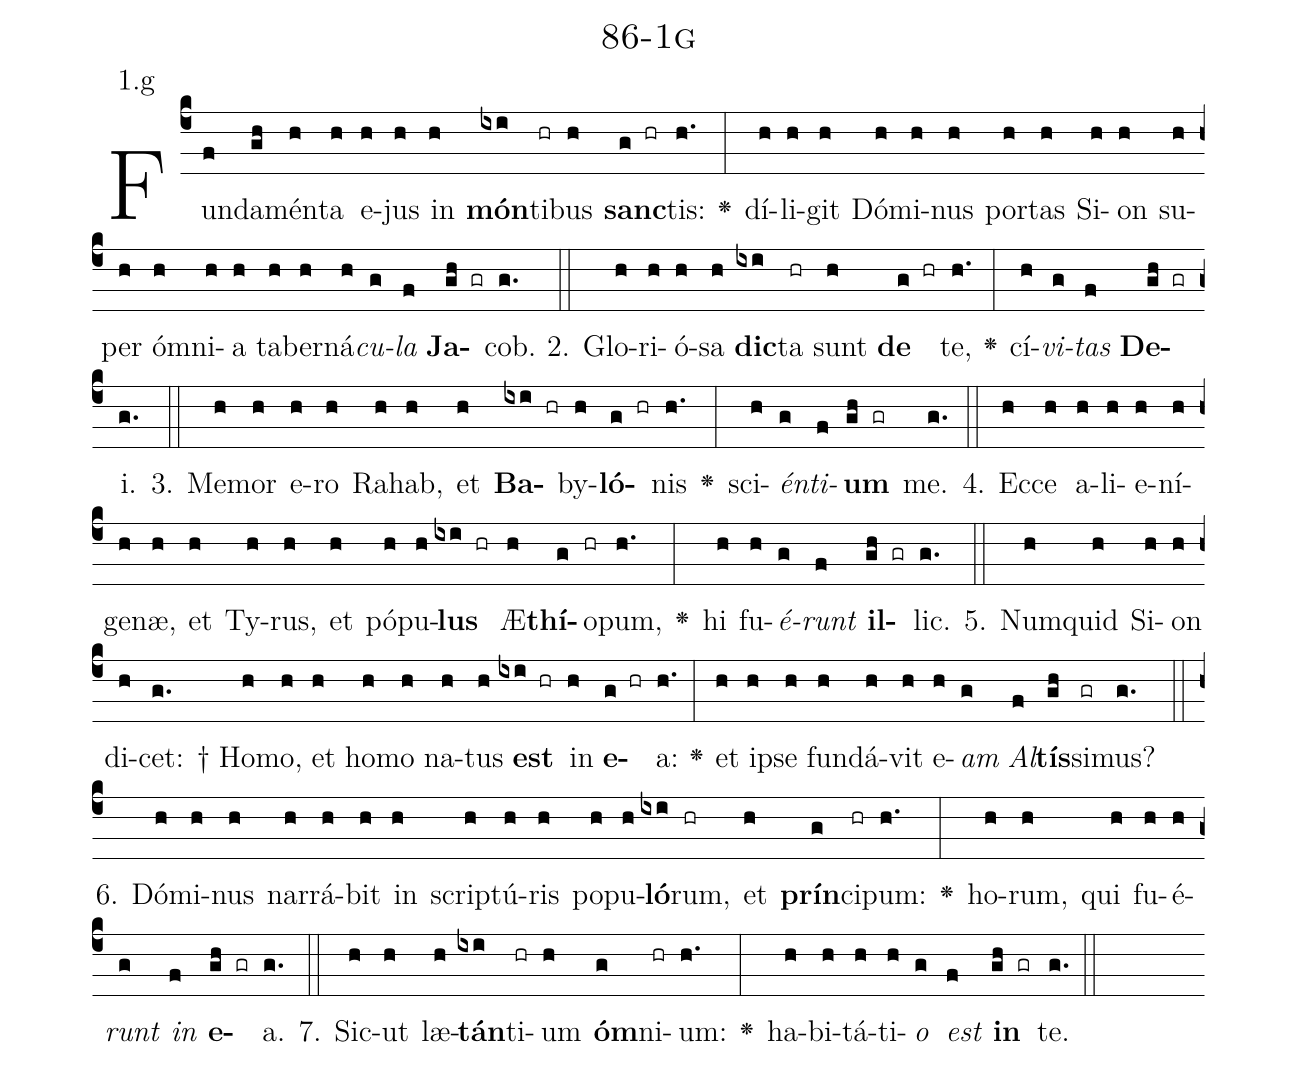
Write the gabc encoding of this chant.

name: 86-1g;
annotation: 1.g;
%%
(c4)Fun(f)da(gh)mén(h)ta(h) e(h)jus(h) in(h) <b>món</b>(ixi)ti(hr)bus(h) <b>sanc</b>(g hr)tis:(h.) <v>\greheightstar</v>(:) dí(h)li(h)git(h) Dó(h)mi(h)nus(h) por(h)tas(h) Si(h)on(h) su(h)per(h) óm(h)ni(h)a(h) ta(h)ber(h)ná(h)<i>cu</i>(g)<i>la</i>(f) <b>Ja</b>(gh gr)cob.(g.) (::)
2. Glo(h)ri(h)ó(h)sa(h) <b>dic</b>(ixi)ta(hr) sunt(h) <b>de</b>(g hr) te,(h.) <v>\greheightstar</v>(:) cí(h)<i>vi</i>(g)<i>tas</i>(f) <b>De</b>(gh gr)i.(g.) (::)
3. Me(h)mor(h) e(h)ro(h) Ra(h)hab,(h) et(h) <b>Ba</b>(ixi hr)by(h)<b>ló</b>(g hr)nis(h.) <v>\greheightstar</v>(:) sci(h)<i>én</i>(g)<i>ti</i>(f)<b>um</b>(gh gr) me.(g.) (::)
4. Ec(h)ce(h) a(h)li(h)e(h)ní(h)ge(h)næ,(h) et(h) Ty(h)rus,(h) et(h) pó(h)pu(h)<b>lus</b>(ixi hr) Æ(h)<b>thí</b>(g)o(hr)pum,(h.) <v>\greheightstar</v>(:) hi(h) fu(h)<i>é</i>(g)<i>runt</i>(f) <b>il</b>(gh gr)lic.(g.) (::)
5. Num(h)quid(h) Si(h)on(h) di(h)cet: †(g.) Ho(h)mo,(h) et(h) ho(h)mo(h) na(h)tus(h) <b>est</b>(ixi hr) in(h) <b>e</b>(g hr)a:(h.) <v>\greheightstar</v>(:) et(h) ip(h)se(h) fun(h)dá(h)vit(h) e(h)<i>am</i>(g) <i>Al</i>(f)<b>tís</b>(gh)si(gr)mus?(g.) (::)
6. Dó(h)mi(h)nus(h) nar(h)rá(h)bit(h) in(h) scrip(h)tú(h)ris(h) po(h)pu(h)<b>ló</b>(ixi)rum,(hr) et(h) <b>prín</b>(g)ci(hr)pum:(h.) <v>\greheightstar</v>(:) ho(h)rum,(h) qui(h) fu(h)é(h)<i>runt</i>(g) <i>in</i>(f) <b>e</b>(gh gr)a.(g.) (::)
7. Sic(h)ut(h) læ(h)<b>tán</b>(ixi)ti(hr)um(h) <b>óm</b>(g)ni(hr)um:(h.) <v>\greheightstar</v>(:) ha(h)bi(h)tá(h)ti(h)<i>o</i>(g) <i>est</i>(f) <b>in</b>(gh gr) te.(g.) (::)
